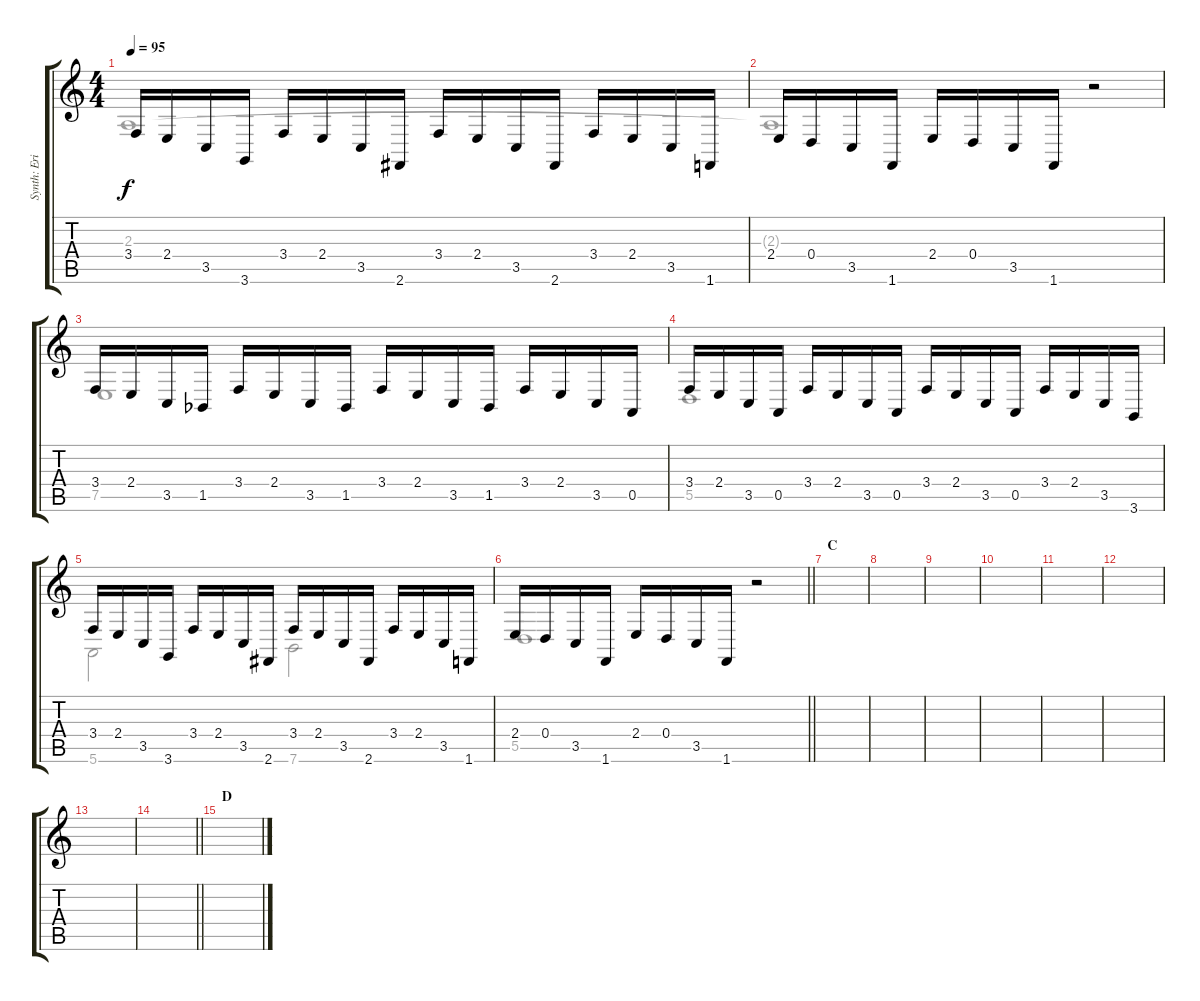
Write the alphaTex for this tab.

\track ("Synth: Eric" "Synth: Eri") {instrument synthstrings1}
\staff {score tabs}
\tuning (E4 B3 G3 D3 A2 E2) {hide}
\voice
\ts (4 4)
\tempo 95
\clef g2
\ks c
3.4.16{dy f} 2.4.16 3.5.16 3.6.16 3.4.16 2.4.16 3.5.16 2.6.16 3.4.16 2.4.16 3.5.16 2.6.16 3.4.16 2.4.16 3.5.16 1.6.16 |
2.4.16 0.4.16 3.5.16 1.6.16 2.4.16 0.4.16 3.5.16 1.6.16 r.2 |
3.4.16 2.4.16 3.5.16 1.5{acc b}.16 3.4.16 2.4.16 3.5.16 1.5{acc b}.16 3.4.16 2.4.16 3.5.16 1.5{acc b}.16 3.4.16 2.4.16 3.5.16 0.5.16 |
3.4.16 2.4.16 3.5.16 0.5.16 3.4.16 2.4.16 3.5.16 0.5.16 3.4.16 2.4.16 3.5.16 0.5.16 3.4.16 2.4.16 3.5.16 3.6.16 |
3.4.16 2.4.16 3.5.16 3.6.16 3.4.16 2.4.16 3.5.16 2.6.16 3.4.16 2.4.16 3.5.16 2.6.16 3.4.16 2.4.16 3.5.16 1.6.16 |
\barLineRight lightlight
2.4.16 0.4.16 3.5.16 1.6.16 2.4.16 0.4.16 3.5.16 1.6.16 r.2 |
\section ("" "C")
|
|
|
|
|
|
|
\barLineRight lightlight
|
\section ("" "D")
|
\voice
\clef g2
\ottava regular
\simile none
\ks c
2.3{t}.1{dy f} |
2.3{t}.1 |
7.5.1 |
5.5.1 |
5.6.2 7.6.2 |
\barLineRight lightlight
5.5.1 |
|
|
|
|
|
|
|
\barLineRight lightlight
|
|
